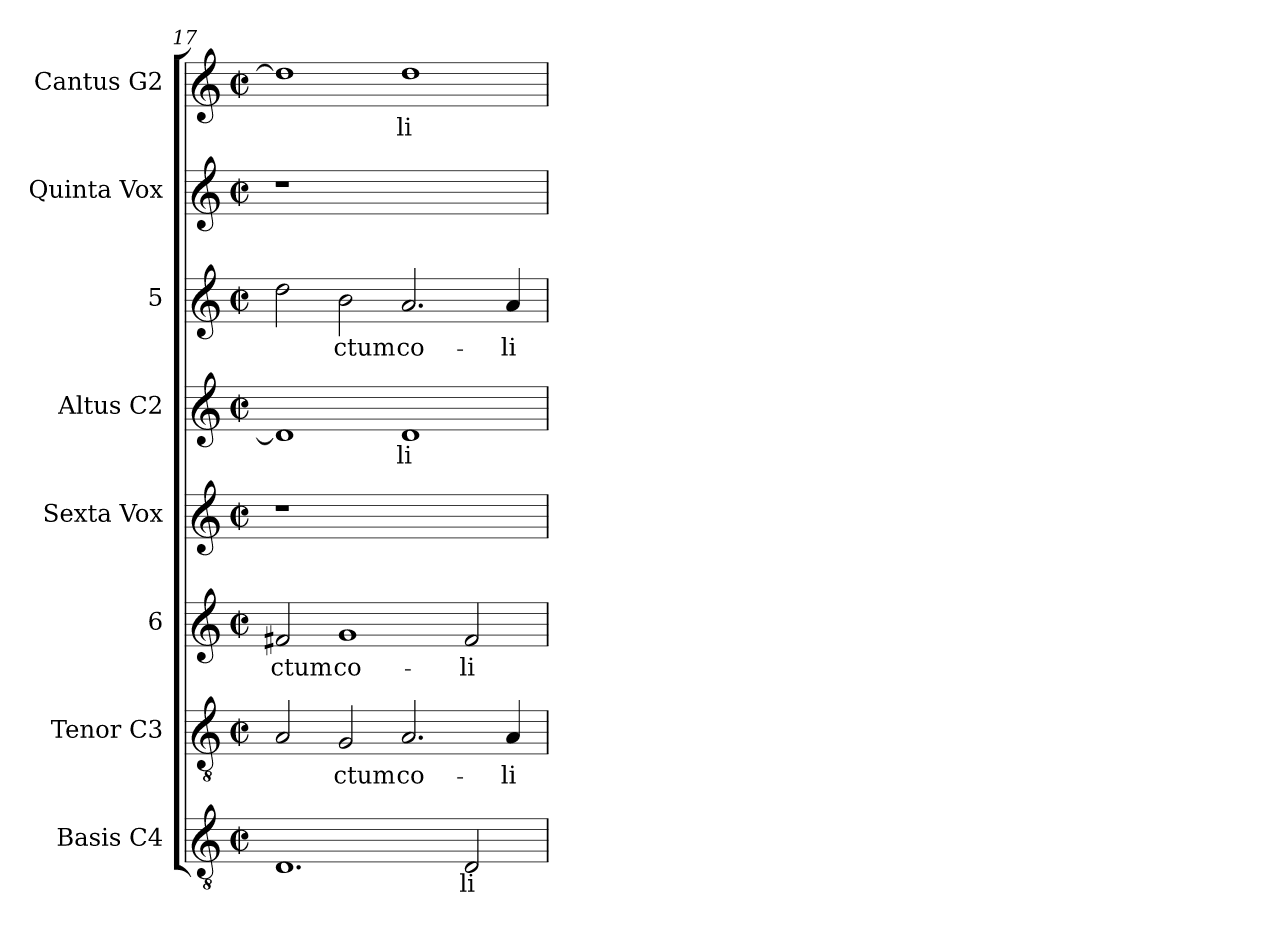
**kern	**text	**kern	**text	**kern	**text	**kern	**kern	**text	**kern	**text	**kern	**kern	**text
*part8	*part8	*part7	*part7	*part6	*part6	*part5	*part4	*part4	*part3	*part3	*part2	*part1	*part1
*staff8	*staff8	*staff7	*staff7	*staff6	*staff6	*staff5	*staff4	*staff4	*staff3	*staff3	*staff2	*staff1	*staff1
*I"Basis  C4	*	*I"Tenor  C3	*	*I"6	*	*I"Sexta  Vox	*I"Altus  C2	*	*I"5	*	*I"Quinta  Vox	*I"Cantus  G2	*
*I'B	*	*I'T	*	*	*	*	*I'A	*	*	*	*	*I'C	*
*clefGv2	*	*clefGv2	*	*clefG2	*	*clefG2	*clefG2	*	*clefG2	*	*clefG2	*clefG2	*
*k[]	*	*k[]	*	*k[]	*	*k[]	*k[]	*	*k[]	*	*k[]	*k[]	*
*C:	*	*C:	*	*C:	*	*C:	*C:	*	*C:	*	*C:	*C:	*
*M2/2	*	*M2/2	*	*M2/2	*	*M2/2	*M2/2	*	*M2/2	*	*M2/2	*M2/2	*
*met(c|)	*	*met(c|)	*	*met(c|)	*	*met(c|)	*met(c|)	*	*met(c|)	*	*met(c|)	*met(c|)	*
=17	=17	=17	=17	=17	=17	=17	=17	=17	=17	=17	=17	=17	=17
!	!LO:LY:b:cj	!	!LO:LY:b:cj	!	!LO:LY:b:cj	!	!	!LO:LY:b:cj	!	!LO:LY:b:cj	!	!	!LO:LY:b:cj
1.D	--	2A/	--	2f#X/	-ctum	1r	1d]	--	2dd\	--	1r	1dd]	--
!	!	!	!LO:LY:b:cj	!	!LO:LY:b:cj	!	!	!	!	!LO:LY:b:cj	!	!	!
.	.	2G/	-ctum	1g	co-	.	.	.	2b\	-ctum	.	.	.
!	!	!	!LO:LY:b:cj	!	!	!	!	!LO:LY:b:cj	!	!LO:LY:b:cj	!	!	!LO:LY:b:cj
.	.	2.A/	co-	.	.	1ryy	1d	-li-	2.a/	co-	1ryy	1dd	-li-
!	!LO:LY:b:cj	!	!	!	!LO:LY:b:cj	!	!	!	!	!	!	!	!
2D/	-li-	.	.	2f#/	-li-	.	.	.	.	.	.	.	.
!	!	!	!LO:LY:b:cj	!	!	!	!	!	!	!LO:LY:b:cj	!	!	!
.	.	4A/	-li-	.	.	.	.	.	4a/	-li-	.	.	.
=	=	=	=	=	=	=	=	=	=	=	=	=	=
*-	*-	*-	*-	*-	*-	*-	*-	*-	*-	*-	*-	*-	*-
